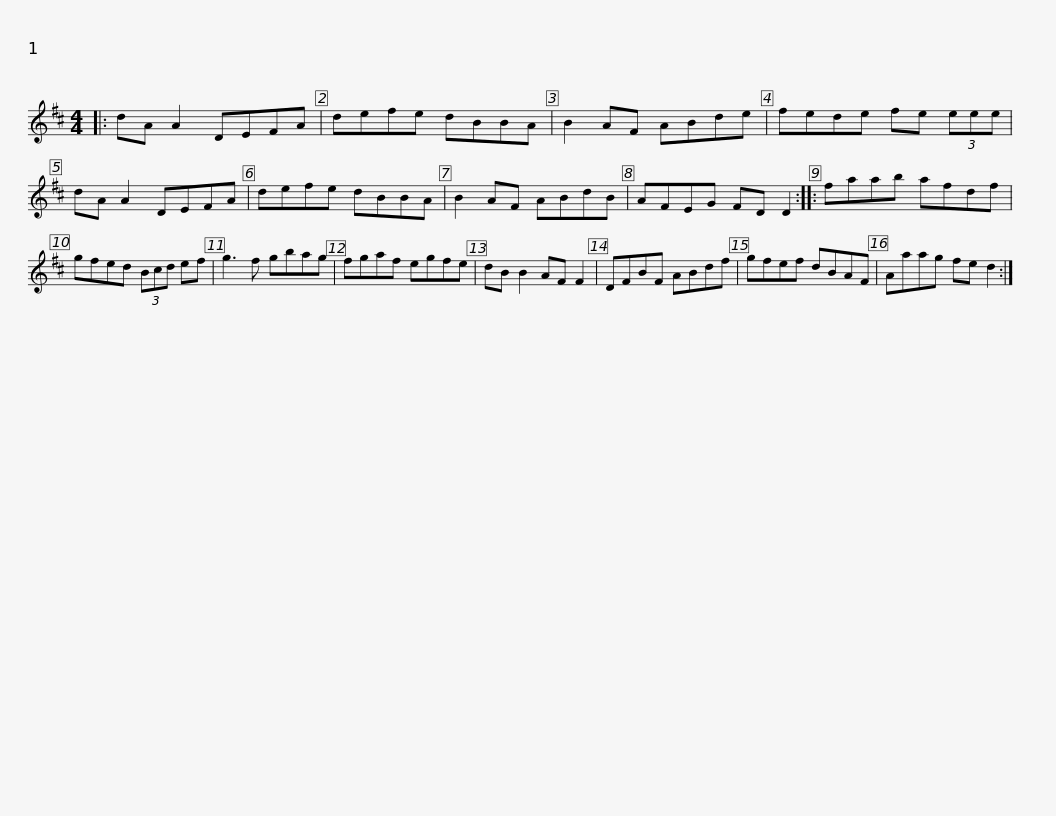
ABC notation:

X:1
L:1/8
M:4/4
I:linebreak $
K:D
V:1 treble
V:1
|: dA A2 DEFA | defe dBBA | B2 AF ABde | fede fe (3eee | dA A2 DEFA |$ %5
 defe dBBA | B2 AF ABdB | AFEG FD D2 :: faab afdf | gfed (3Bcd ef |$ %10
 g3 f gbag | fgaf egfe | dB B2 AF F2 | DFBF ABdf | gfef dBAF | %15
 Aaag fe d2 :| %16
